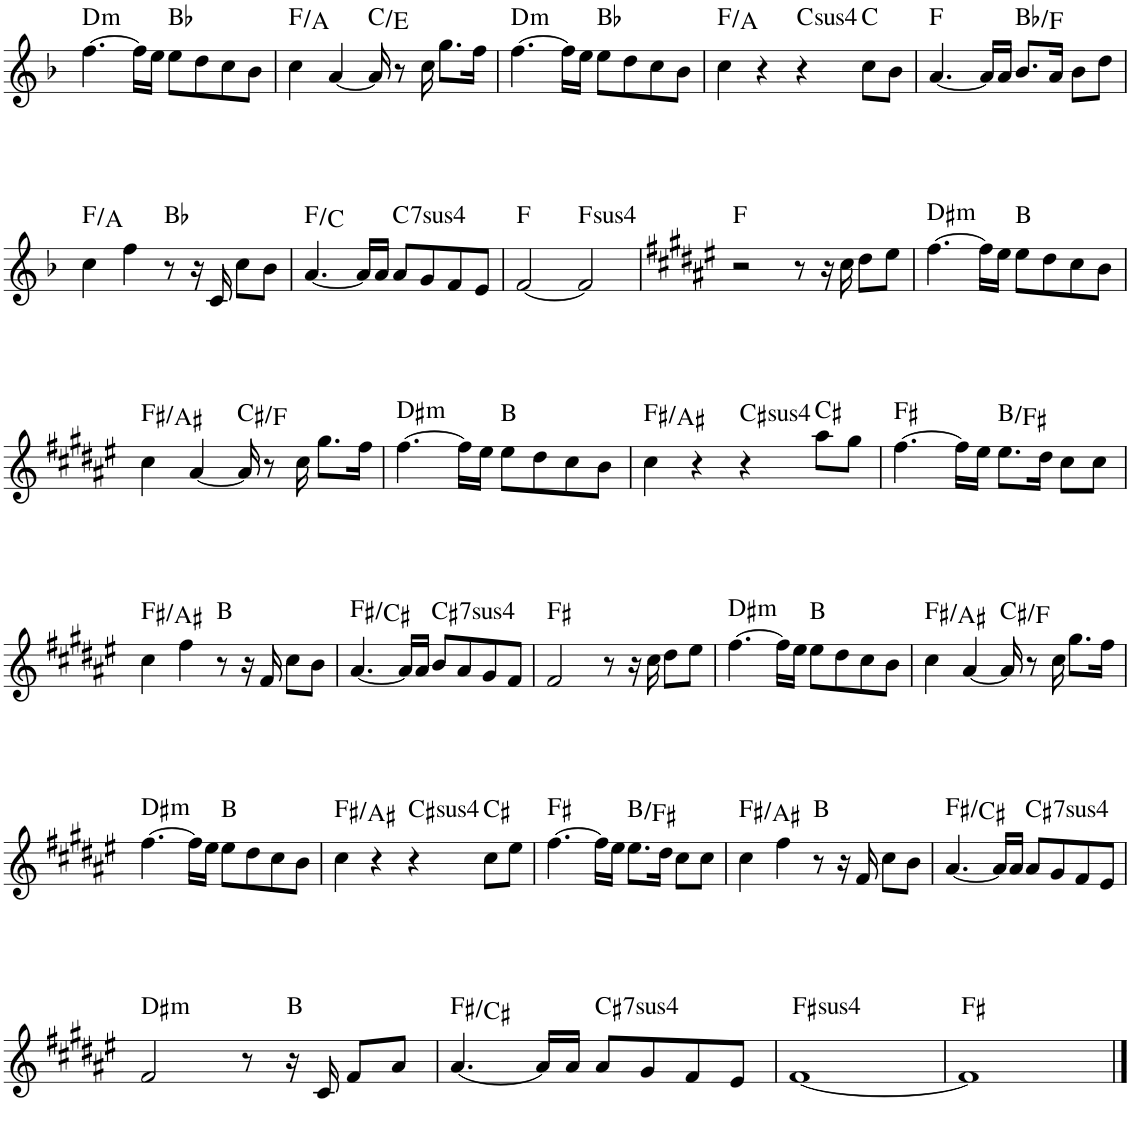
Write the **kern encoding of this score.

**kern	**harte
*part1	*part1
*staff1	*
*I"Piano	*
*I'Pno.	*
!!LO:PB:g=z
*clefG2	*
*k[b-]	*
*M4/4	*
=38	=38
!	!LO:H:kt=m
[4.ff\	D:min
16ff\LL]	.
16ee\JJ	.
8ee\L	Bb:maj
8dd\	.
8cc\	.
8b-\J	.
=39	=39
4cc\	F:maj/3
[4a/	.
16a/]	C:maj/3
8r	.
16cc\	.
8.gg\L	.
16ff\Jk	.
=40	=40
!	!LO:H:kt=m
[4.ff\	D:min
16ff\LL]	.
16ee\JJ	.
8ee\L	Bb:maj
8dd\	.
8cc\	.
8b-\J	.
=41	=41
4cc\	F:maj/3
4r	.
!	!LO:H:kt=4
4r	C:sus4
8cc\L	C:maj
8b-\J	.
=42	=42
[4.a/	F:maj
16a/LL]	.
16a/JJ	.
8.b-/L	Bb:maj/5
16a/Jk	.
8b-\L	.
8dd\J	.
!!LO:LB:g=z
=43	=43
4cc\	F:maj/3
4ff\	.
8r	Bb:maj
16r	.
16c/	.
8cc\L	.
8b-\J	.
=44	=44
[4.a/	F:maj/5
16a/LL]	.
16a/JJ	.
!	!LO:H:kt=74
8a/L	C:sus4(7)
8g/	.
8f/	.
8e/J	.
=45	=45
[2f/	F:maj
!	!LO:H:kt=4
2f/]	F:sus4
=46	=46
*k[f#c#g#d#a#e#]	*
2r	F:maj
8r	.
16r	.
16cc#\	.
8dd#\L	.
8ee#\J	.
=47	=47
!	!LO:H:kt=m
[4.ff#\	D#:min
16ff#\LL]	.
16ee#\JJ	.
8ee#\L	B:maj
8dd#\	.
8cc#\	.
8b\J	.
!!LO:LB:g=z
=48	=48
4cc#\	F#:maj/3
[4a#/	.
16a#/]	C#:maj/b4
8r	.
16cc#\	.
8.gg#\L	.
16ff#\Jk	.
=49	=49
!	!LO:H:kt=m
[4.ff#\	D#:min
16ff#\LL]	.
16ee#\JJ	.
8ee#\L	B:maj
8dd#\	.
8cc#\	.
8b\J	.
=50	=50
4cc#\	F#:maj/3
4r	.
!	!LO:H:kt=4
4r	C#:sus4
8aa#\L	C#:maj
8gg#\J	.
=51	=51
[4.ff#\	F#:maj
16ff#\LL]	.
16ee#\JJ	.
8.ee#\L	B:maj/5
16dd#\Jk	.
8cc#\L	.
8cc#\J	.
!!LO:LB:g=z
=52	=52
4cc#\	F#:maj/3
4ff#\	.
8r	B:maj
16r	.
16f#/	.
8cc#\L	.
8b\J	.
=53	=53
[4.a#/	F#:maj/5
16a#/LL]	.
16a#/JJ	.
!	!LO:H:kt=74
8b/L	C#:sus4(7)
8a#/	.
8g#/	.
8f#/J	.
=54	=54
2f#/	F#:maj
8r	.
16r	.
16cc#\	.
8dd#\L	.
8ee#\J	.
=55	=55
!	!LO:H:kt=m
[4.ff#\	D#:min
16ff#\LL]	.
16ee#\JJ	.
8ee#\L	B:maj
8dd#\	.
8cc#\	.
8b\J	.
=56	=56
4cc#\	F#:maj/3
[4a#/	.
16a#/]	C#:maj/b4
8r	.
16cc#\	.
8.gg#\L	.
16ff#\Jk	.
!!LO:LB:g=z
=57	=57
!	!LO:H:kt=m
[4.ff#\	D#:min
16ff#\LL]	.
16ee#\JJ	.
8ee#\L	B:maj
8dd#\	.
8cc#\	.
8b\J	.
=58	=58
4cc#\	F#:maj/3
4r	.
!	!LO:H:kt=4
4r	C#:sus4
8cc#\L	C#:maj
8ee#\J	.
=59	=59
[4.ff#\	F#:maj
16ff#\LL]	.
16ee#\JJ	.
8.ee#\L	B:maj/5
16dd#\Jk	.
8cc#\L	.
8cc#\J	.
=60	=60
4cc#\	F#:maj/3
4ff#\	.
8r	B:maj
16r	.
16f#/	.
8cc#\L	.
8b\J	.
=61	=61
[4.a#/	F#:maj/5
16a#/LL]	.
16a#/JJ	.
!	!LO:H:kt=74
8a#/L	C#:sus4(7)
8g#/	.
8f#/	.
8e#/J	.
!!LO:LB:g=z
=62	=62
!	!LO:H:kt=m
2f#/	D#:min
8r	.
16r	B:maj
16c#/	.
8f#/L	.
8a#/J	.
=63	=63
[4.a#/	F#:maj/5
16a#/LL]	.
16a#/JJ	.
!	!LO:H:kt=74
8a#/L	C#:sus4(7)
8g#/	.
8f#/	.
8e#/J	.
=64	=64
!	!LO:H:kt=4
[1f#	F#:sus4
=65	=65
1f#]	F#:maj
==	==
*-	*-
